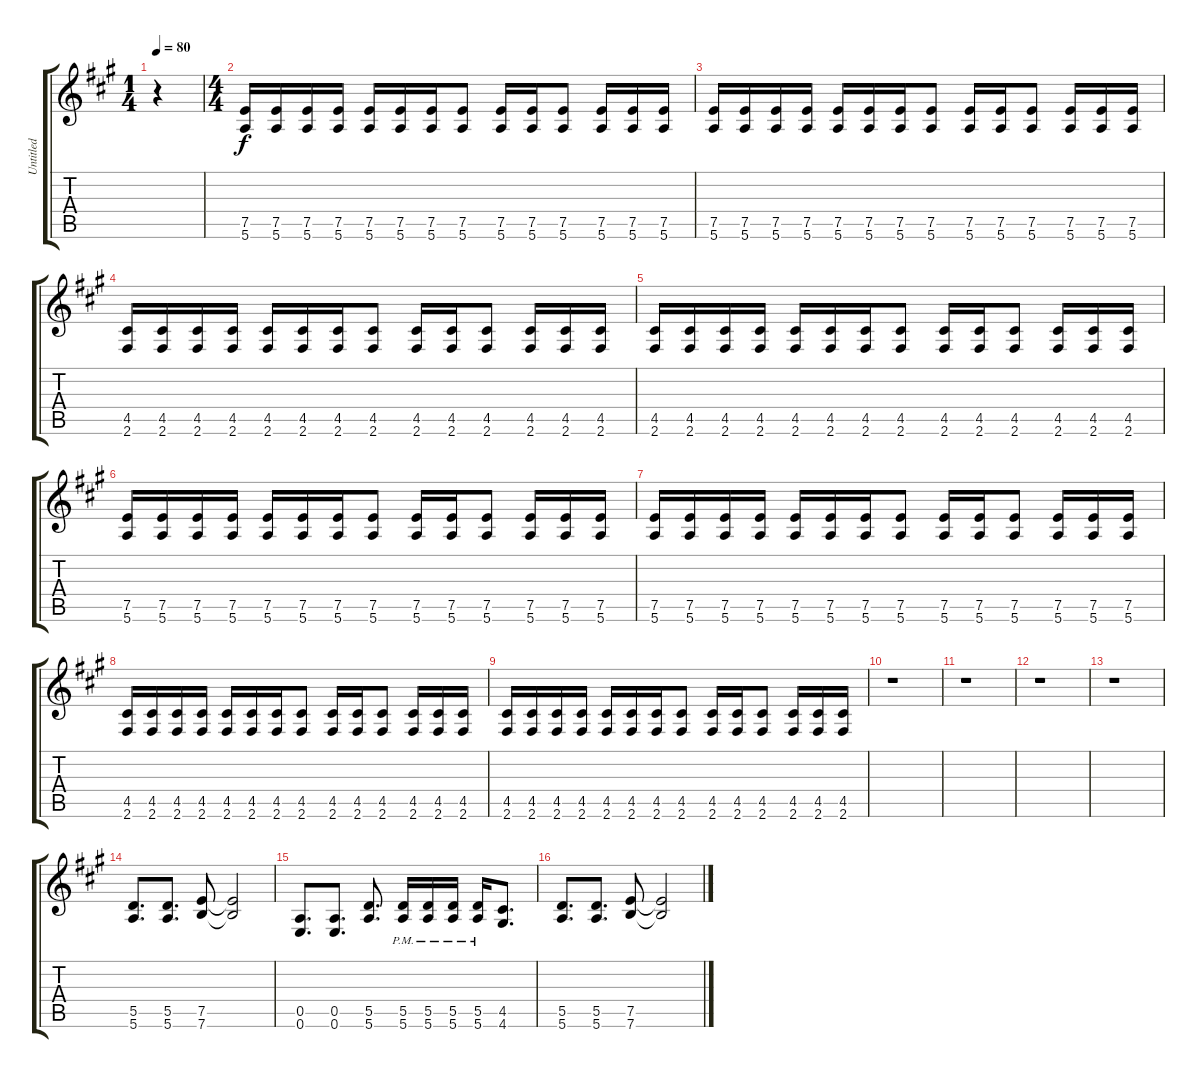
\track ("Untitled" "Untitled") {instrument distortionguitar}
\staff {score tabs}
\tuning (E4 B3 G3 D3 A2 E2) {hide}
\ts (1 4)
\tempo 80
\clef g2
\ks a
r.4{dy f instrument distortionguitar} |
\ts (4 4)
(7.5 5.6).16 (7.5 5.6).16 (7.5 5.6).16 (7.5 5.6).16 (7.5 5.6).16 (7.5 5.6).16 (7.5 5.6).16 (7.5 5.6).8 (7.5 5.6).16 (7.5 5.6).16 (7.5 5.6).8 (7.5 5.6).16 (7.5 5.6).16 (7.5 5.6).16 |
(7.5 5.6).16 (7.5 5.6).16 (7.5 5.6).16 (7.5 5.6).16 (7.5 5.6).16 (7.5 5.6).16 (7.5 5.6).16 (7.5 5.6).8 (7.5 5.6).16 (7.5 5.6).16 (7.5 5.6).8 (7.5 5.6).16 (7.5 5.6).16 (7.5 5.6).16 |
(4.5 2.6).16 (4.5 2.6).16 (4.5 2.6).16 (4.5 2.6).16 (4.5 2.6).16 (4.5 2.6).16 (4.5 2.6).16 (4.5 2.6).8 (4.5 2.6).16 (4.5 2.6).16 (4.5 2.6).8 (4.5 2.6).16 (4.5 2.6).16 (4.5 2.6).16 |
(4.5 2.6).16 (4.5 2.6).16 (4.5 2.6).16 (4.5 2.6).16 (4.5 2.6).16 (4.5 2.6).16 (4.5 2.6).16 (4.5 2.6).8 (4.5 2.6).16 (4.5 2.6).16 (4.5 2.6).8 (4.5 2.6).16 (4.5 2.6).16 (4.5 2.6).16 |
(7.5 5.6).16 (7.5 5.6).16 (7.5 5.6).16 (7.5 5.6).16 (7.5 5.6).16 (7.5 5.6).16 (7.5 5.6).16 (7.5 5.6).8 (7.5 5.6).16 (7.5 5.6).16 (7.5 5.6).8 (7.5 5.6).16 (7.5 5.6).16 (7.5 5.6).16 |
(7.5 5.6).16 (7.5 5.6).16 (7.5 5.6).16 (7.5 5.6).16 (7.5 5.6).16 (7.5 5.6).16 (7.5 5.6).16 (7.5 5.6).8 (7.5 5.6).16 (7.5 5.6).16 (7.5 5.6).8 (7.5 5.6).16 (7.5 5.6).16 (7.5 5.6).16 |
(4.5 2.6).16 (4.5 2.6).16 (4.5 2.6).16 (4.5 2.6).16 (4.5 2.6).16 (4.5 2.6).16 (4.5 2.6).16 (4.5 2.6).8 (4.5 2.6).16 (4.5 2.6).16 (4.5 2.6).8 (4.5 2.6).16 (4.5 2.6).16 (4.5 2.6).16 |
(4.5 2.6).16 (4.5 2.6).16 (4.5 2.6).16 (4.5 2.6).16 (4.5 2.6).16 (4.5 2.6).16 (4.5 2.6).16 (4.5 2.6).8 (4.5 2.6).16 (4.5 2.6).16 (4.5 2.6).8 (4.5 2.6).16 (4.5 2.6).16 (4.5 2.6).16 |
r.1 |
r.1 |
r.1 |
r.1 |
(5.5 5.6).8{d} (5.5 5.6).8{d} (7.5 7.6).8 (7.5{t} 7.6{t}).2 |
(0.5 0.6).8{d} (0.5 0.6).8{d} (5.5 5.6).8{d} (5.5{pm} 5.6{pm}).16 (5.5{pm} 5.6{pm}).16 (5.5{pm} 5.6{pm}).16 (5.5{pm} 5.6{pm}).16 (4.5 4.6).8{d} |
(5.5 5.6).8{d} (5.5 5.6).8{d} (7.5 7.6).8 (7.5{t} 7.6{t}).2
